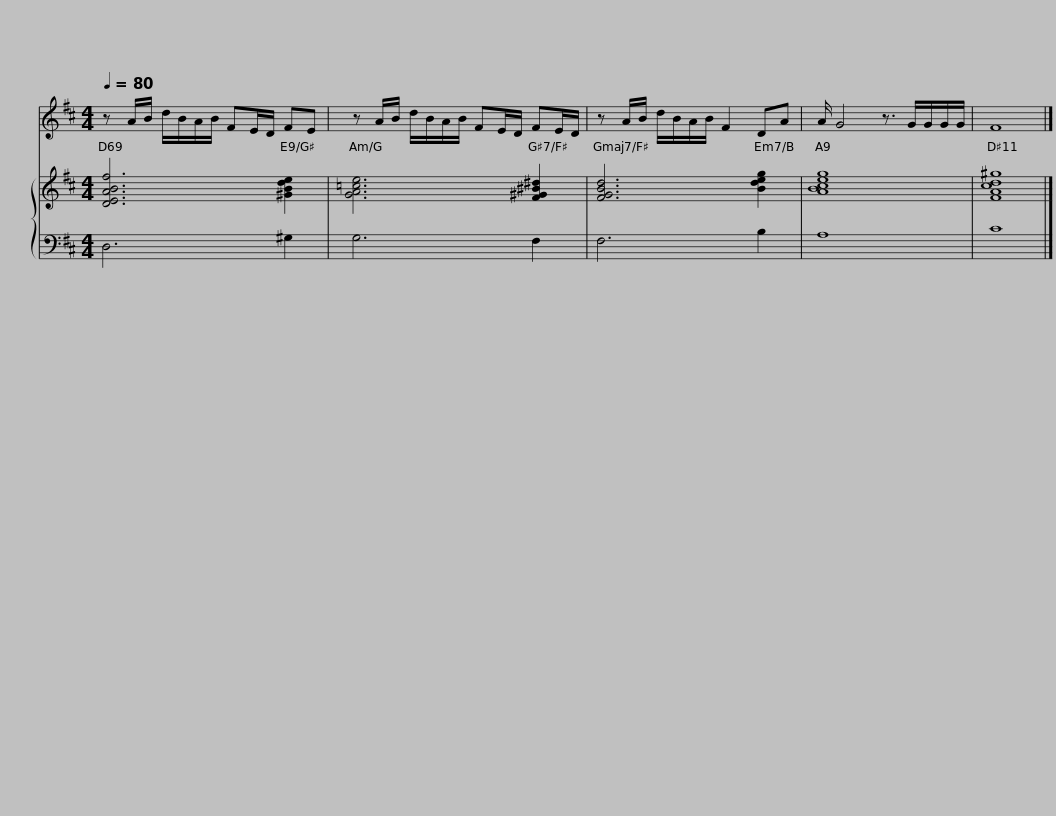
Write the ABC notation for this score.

X:1
%%score 1 { 2 | 3 }
L:1/8
Q:1/4=80
M:4/4
I:linebreak $
K:D
V:1 treble
V:2 treble
V:3 bass
V:1
 z A/B/ d/B/A/B/ FE/D/ FE | z A/B/ d/B/A/B/ FE/D/ FE/D/ | z A/B/ d/B/A/B/ F2 DA |$ A/ G4 z3/2 G/G/G/G/ | F8 |] %5
V:2
 [DEABf]6 [^GBde]2 | [GA=ce]6 [F^G^B^d]2 | [FGBd]6 [Bdeg]2 |$ [ABceg]8 | [FAcd^g]8 |] %5
V:3
 D,6 ^G,2 | G,6 F,2 | F,6 B,2 |$ A,8 | C8 |] %5
